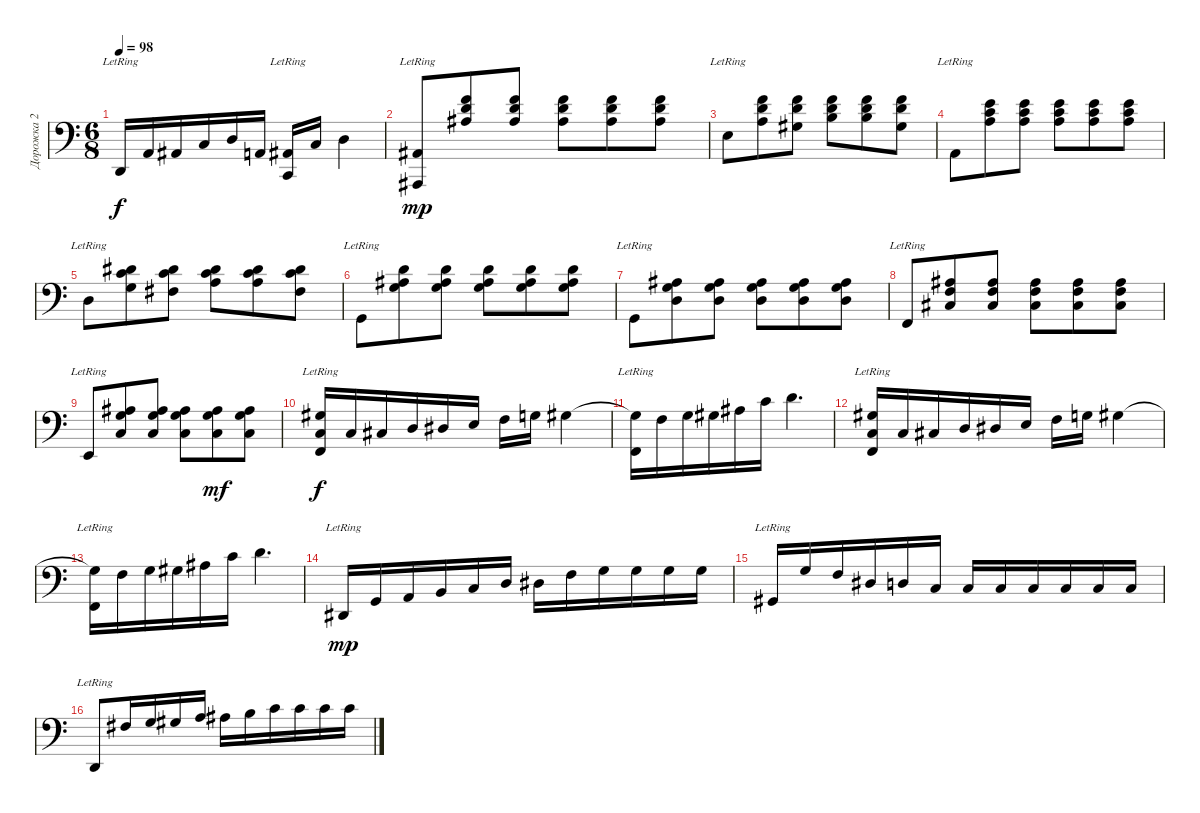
\track ("Дорожка 2" "Дорожка 2") {instrument electricbasspick}
\staff {score}
\tuning (C3 G2 D2 A1 E1 G0) {hide}
\ts (6 8)
\tempo 98
\clef f4
\ks c
7.6{lr}.16{dy f} 0.4.16 1.4.16 3.4.16 0.3.16 0.4.16 (1.4 5.6{lr}).16 3.4.16 0.3.4 |
(1.4{lr} 3.6{lr}).8{dy mp} (2.1 3.2 15.3).8 (2.1 3.2 15.3).8 (2.1 3.2 15.3).8 (2.1 3.2 15.3).8 (2.1 3.2 15.3).8 |
2.3{lr}.8 (2.1 2.2 15.3).8 (2.1 1.2 15.3).8 (2.1 4.2 15.3).8 (2.1 4.2 15.3).8 (2.1 1.2 15.3).8 |
0.4{lr}.8 (0.1 2.2 14.3).8 (0.1 2.2 14.3).8 (0.1 2.2 14.3).8 (0.1 2.2 14.3).8 (0.1 2.2 14.3).8 |
0.3{lr}.8 (0.1 0.2 13.3).8 (0.1 13.3 9.4).8 (0.1 2.2 13.3).8 (0.1 2.2 13.3).8 (0.1 13.3 9.4).8 |
3.5{lr}.8 (2.1 0.2 8.3).8 (2.1 0.2 8.3).8 (2.1 0.2 8.3).8 (2.1 0.2 8.3).8 (2.1 0.2 8.3).8 |
3.5{lr}.8 (0.2 0.3 13.4).8 (0.2 0.3 13.4).8 (0.2 0.3 13.4).8 (0.2 0.3 13.4).8 (0.2 0.3 13.4).8 |
1.5{lr}.8 (3.2 3.3 4.4).8 (3.2 3.3 4.4).8 (3.2 3.3 4.4).8 (3.2 3.3 4.4).8 (3.2 3.3 4.4).8 |
0.5{lr}.8 (0.2 8.3 3.4).8 (0.2 8.3 3.4).8 (0.2 8.3 3.4).8 (0.2 8.3 3.4).8{dy mf} (0.2 8.3 3.4).8 |
(1.2 3.4 1.5{lr}).16{dy f} 3.4.16 4.4.16 0.3.16 1.3.16 2.3.16 3.3.16 0.2.16 1.2.4 |
(1.2{t} 1.5{lr}).16 3.3.16 0.2.16 1.2.16 3.2.16 0.1.16 2.1.4{d} |
(1.2 3.4 1.5{lr}).16 3.4.16 4.4.16 0.3.16 1.3.16 2.3.16 3.3.16 0.2.16 1.2.4 |
(1.2{t} 1.5{lr}).16 3.3.16 0.2.16 1.2.16 3.2.16 0.1.16 2.1.4{d} |
8.6{lr}.16{dy mp} 3.5.16 0.4.16 2.4.16 3.4.16 0.3.16 1.3.16 3.3.16 0.2.16 0.2.16 0.2.16 0.2.16 |
4.5{lr}.16 0.2.16 3.3.16 1.3.16 0.3.16 3.4.16 3.4.16 3.4.16 3.4.16 3.4.16 3.4.16 3.4.16 |
7.6{lr}.8 4.3.16 0.2.16 1.2.16 2.2.16 3.2.16 4.2.16 0.1.16 0.1.16 0.1.16 0.1.16
